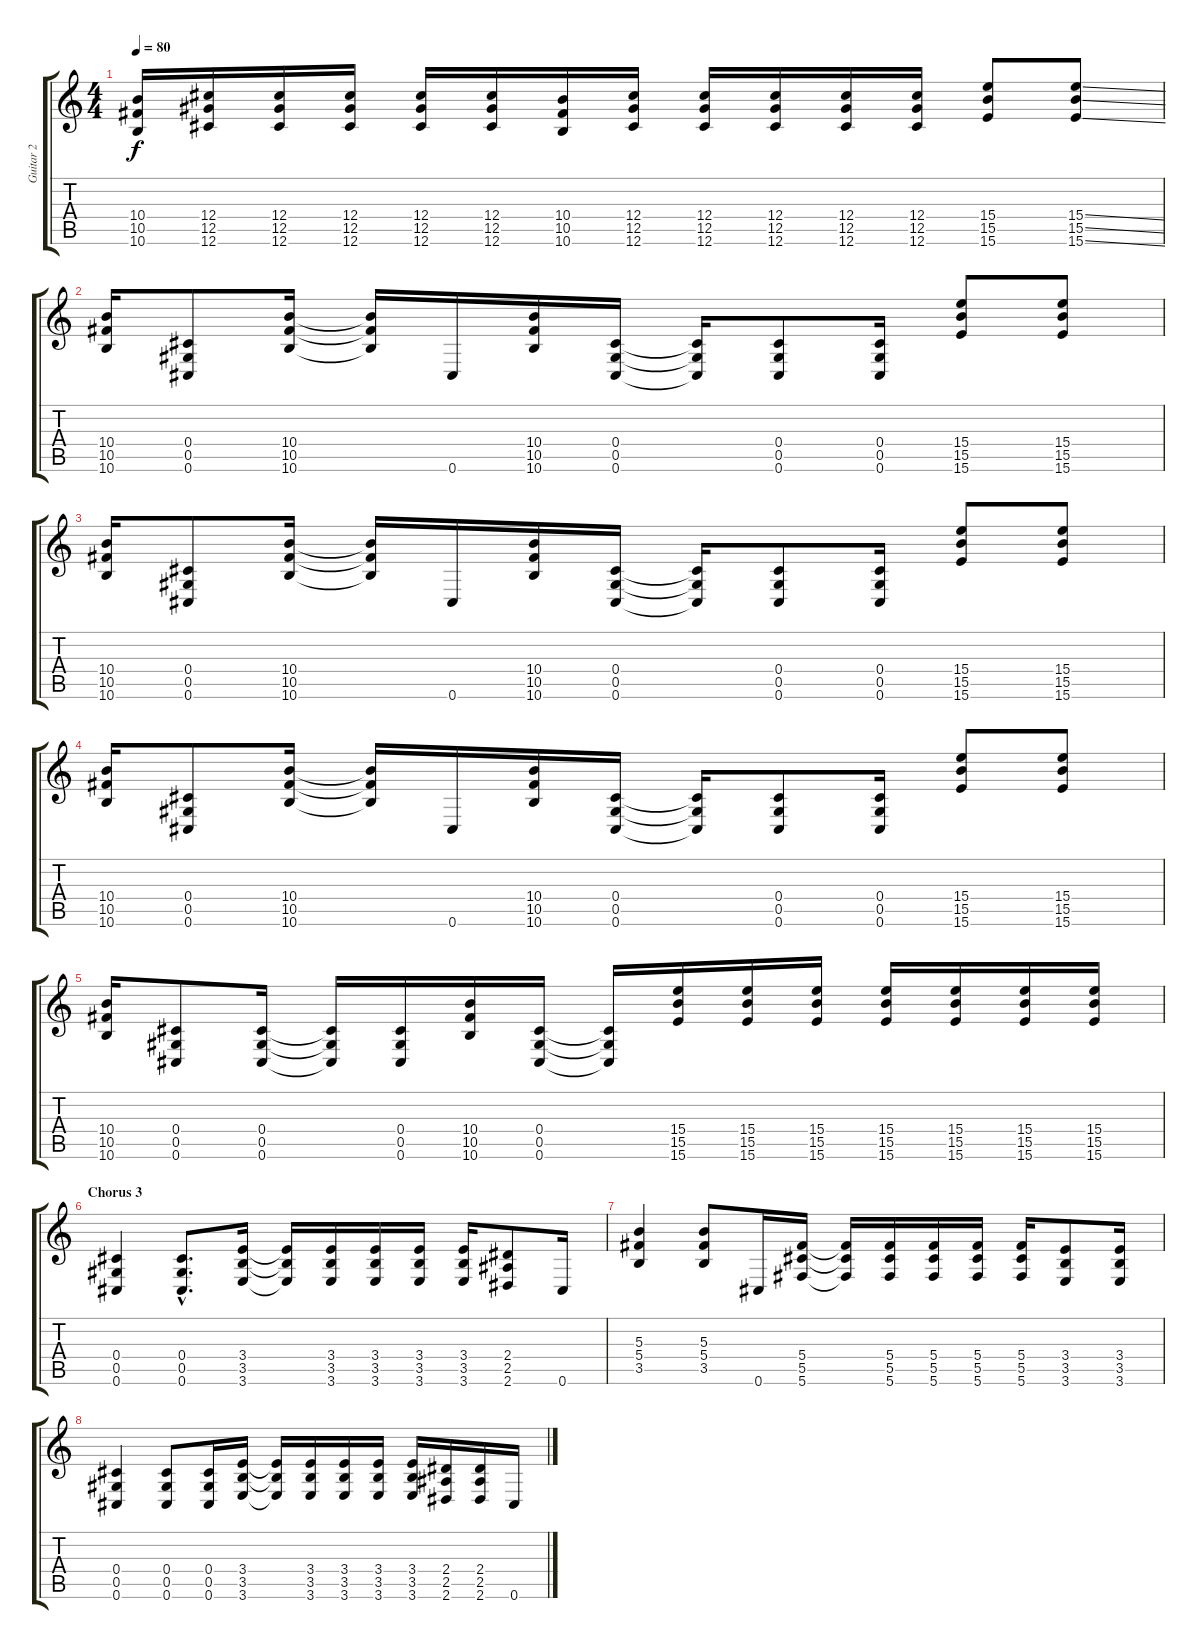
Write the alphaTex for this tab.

\track ("Guitar 2" "Guitar 2") {instrument distortionguitar}
\staff {score tabs}
\tuning (Eb4 Bb3 Gb3 Db3 Ab2 Db2) {hide}
\ts (4 4)
\tempo 80
\clef g2
\ks c
(10.4 10.5 10.6).16{dy f} (12.4 12.5 12.6).16 (12.4 12.5 12.6).16 (12.4 12.5 12.6).16 (12.4 12.5 12.6).16 (12.4 12.5 12.6).16 (10.4 10.5 10.6).16 (12.4 12.5 12.6).16 (12.4 12.5 12.6).16 (12.4 12.5 12.6).16 (12.4 12.5 12.6).16 (12.4 12.5 12.6).16 (15.4 15.5 15.6).8 (15.4{ss} 15.5{ss} 15.6{ss}).8 |
(10.4 10.5 10.6).16 (0.4 0.5 0.6).8 (10.4 10.5 10.6).16 (10.4{t} 10.5{t} 10.6{t}).16 0.6.16 (10.4 10.5 10.6).16 (0.4 0.5 0.6).16 (0.4{t} 0.5{t} 0.6{t}).16 (0.4 0.5 0.6).8 (0.4 0.5 0.6).16 (15.4 15.5 15.6).8 (15.4 15.5 15.6).8 |
(10.4 10.5 10.6).16 (0.4 0.5 0.6).8 (10.4 10.5 10.6).16 (10.4{t} 10.5{t} 10.6{t}).16 0.6.16 (10.4 10.5 10.6).16 (0.4 0.5 0.6).16 (0.4{t} 0.5{t} 0.6{t}).16 (0.4 0.5 0.6).8 (0.4 0.5 0.6).16 (15.4 15.5 15.6).8 (15.4 15.5 15.6).8 |
(10.4 10.5 10.6).16 (0.4 0.5 0.6).8 (10.4 10.5 10.6).16 (10.4{t} 10.5{t} 10.6{t}).16 0.6.16 (10.4 10.5 10.6).16 (0.4 0.5 0.6).16 (0.4{t} 0.5{t} 0.6{t}).16 (0.4 0.5 0.6).8 (0.4 0.5 0.6).16 (15.4 15.5 15.6).8 (15.4 15.5 15.6).8 |
(10.4 10.5 10.6).16 (0.4 0.5 0.6).8 (0.4 0.5 0.6).16 (0.4{t} 0.5{t} 0.6{t}).16 (0.4 0.5 0.6).16 (10.4 10.5 10.6).16 (0.4 0.5 0.6).16 (0.4{t} 0.5{t} 0.6{t}).16 (15.4 15.5 15.6).16 (15.4 15.5 15.6).16 (15.4 15.5 15.6).16 (15.4 15.5 15.6).16 (15.4 15.5 15.6).16 (15.4 15.5 15.6).16 (15.4 15.5 15.6).16 |
\section ("" "Chorus 3")
(0.4 0.5 0.6).4 (0.4{hac} 0.5{hac} 0.6{hac}).8{d} (3.4 3.5 3.6).16 (3.4{t} 3.5{t} 3.6{t}).16 (3.4 3.5 3.6).16 (3.4 3.5 3.6).16 (3.4 3.5 3.6).16 (3.4 3.5 3.6).16 (2.4 2.5 2.6).8 0.6.16 |
(5.3 5.4 3.5).4 (5.3 5.4 3.5).8 0.6.16 (5.4 5.5 5.6).16 (5.4{t} 5.5{t} 5.6{t}).16 (5.4 5.5 5.6).16 (5.4 5.5 5.6).16 (5.4 5.5 5.6).16 (5.4 5.5 5.6).16 (3.4 3.5 3.6).8 (3.4 3.5 3.6).16 |
(0.4 0.5 0.6).4 (0.4 0.5 0.6).8 (0.4 0.5 0.6).16 (3.4 3.5 3.6).16 (3.4{t} 3.5{t} 3.6{t}).16 (3.4 3.5 3.6).16 (3.4 3.5 3.6).16 (3.4 3.5 3.6).16 (3.4 3.5 3.6).16 (2.4 2.5 2.6).16 (2.4 2.5 2.6).16 0.6.16
